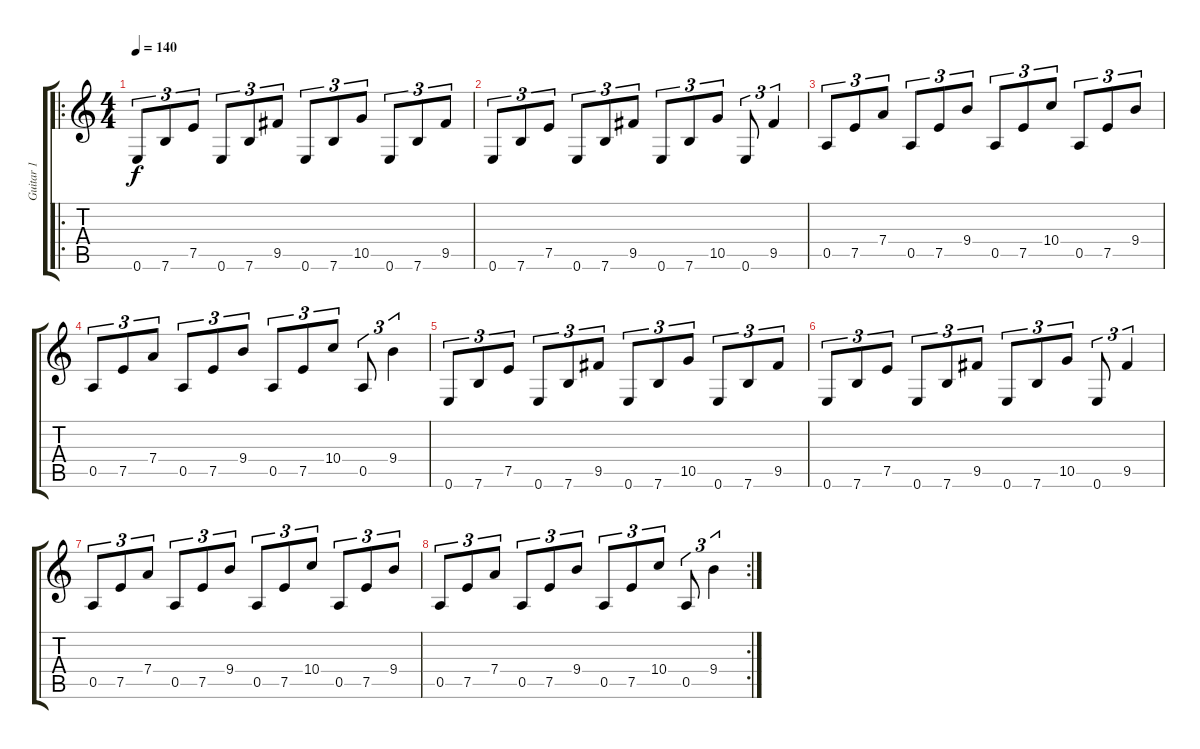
\track ("Guitar 1" "Guitar 1") {instrument distortionguitar}
\staff {score tabs}
\tuning (E4 B3 G3 D3 A2 E2) {hide}
\ro
\ts (4 4)
\tempo 140
\clef g2
\ks c
0.6.8{tu (3 2) dy f} 7.6.8{tu (3 2)} 7.5.8{tu (3 2)} 0.6.8{tu (3 2)} 7.6.8{tu (3 2)} 9.5.8{tu (3 2)} 0.6.8{tu (3 2)} 7.6.8{tu (3 2)} 10.5.8{tu (3 2)} 0.6.8{tu (3 2)} 7.6.8{tu (3 2)} 9.5.8{tu (3 2)} |
0.6.8{tu (3 2)} 7.6.8{tu (3 2)} 7.5.8{tu (3 2)} 0.6.8{tu (3 2)} 7.6.8{tu (3 2)} 9.5.8{tu (3 2)} 0.6.8{tu (3 2)} 7.6.8{tu (3 2)} 10.5.8{tu (3 2)} 0.6.8{tu (3 2)} 9.5.4{tu (3 2)} |
0.5.8{tu (3 2)} 7.5.8{tu (3 2)} 7.4.8{tu (3 2)} 0.5.8{tu (3 2)} 7.5.8{tu (3 2)} 9.4.8{tu (3 2)} 0.5.8{tu (3 2)} 7.5.8{tu (3 2)} 10.4.8{tu (3 2)} 0.5.8{tu (3 2)} 7.5.8{tu (3 2)} 9.4.8{tu (3 2)} |
0.5.8{tu (3 2)} 7.5.8{tu (3 2)} 7.4.8{tu (3 2)} 0.5.8{tu (3 2)} 7.5.8{tu (3 2)} 9.4.8{tu (3 2)} 0.5.8{tu (3 2)} 7.5.8{tu (3 2)} 10.4.8{tu (3 2)} 0.5.8{tu (3 2)} 9.4.4{tu (3 2)} |
0.6.8{tu (3 2)} 7.6.8{tu (3 2)} 7.5.8{tu (3 2)} 0.6.8{tu (3 2)} 7.6.8{tu (3 2)} 9.5.8{tu (3 2)} 0.6.8{tu (3 2)} 7.6.8{tu (3 2)} 10.5.8{tu (3 2)} 0.6.8{tu (3 2)} 7.6.8{tu (3 2)} 9.5.8{tu (3 2)} |
0.6.8{tu (3 2)} 7.6.8{tu (3 2)} 7.5.8{tu (3 2)} 0.6.8{tu (3 2)} 7.6.8{tu (3 2)} 9.5.8{tu (3 2)} 0.6.8{tu (3 2)} 7.6.8{tu (3 2)} 10.5.8{tu (3 2)} 0.6.8{tu (3 2)} 9.5.4{tu (3 2)} |
0.5.8{tu (3 2)} 7.5.8{tu (3 2)} 7.4.8{tu (3 2)} 0.5.8{tu (3 2)} 7.5.8{tu (3 2)} 9.4.8{tu (3 2)} 0.5.8{tu (3 2)} 7.5.8{tu (3 2)} 10.4.8{tu (3 2)} 0.5.8{tu (3 2)} 7.5.8{tu (3 2)} 9.4.8{tu (3 2)} |
\rc 2
0.5.8{tu (3 2)} 7.5.8{tu (3 2)} 7.4.8{tu (3 2)} 0.5.8{tu (3 2)} 7.5.8{tu (3 2)} 9.4.8{tu (3 2)} 0.5.8{tu (3 2)} 7.5.8{tu (3 2)} 10.4.8{tu (3 2)} 0.5.8{tu (3 2)} 9.4.4{tu (3 2)}
